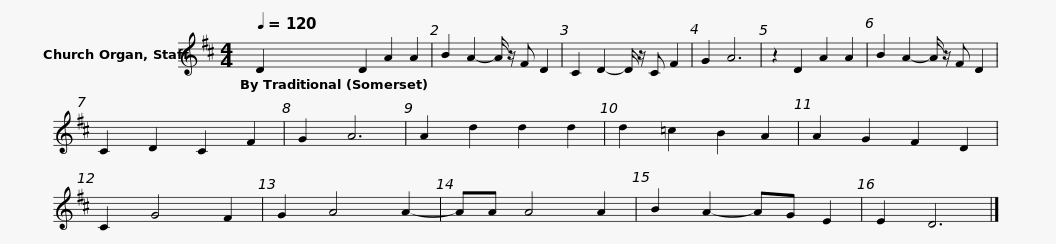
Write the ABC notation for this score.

X:1
L:1/8
Q:1/4=120
M:4/4
I:linebreak $
K:D
V:1 treble
V:1
 D2 D2 A2 A2 | B2 A2- A/ z/ F D2 | C2 D2- D/ z/ C F2 | G2 A6 | z2 D2 A2 A2 | %5
 B2 A2- A/ z/ F D2 | C2 D2 C2 F2 |$ G2 A6 | A2 d2 d2 d2 | d2 =c2 B2 A2 | %10
 A2 G2 F2 D2 | C2 G4 F2 | G2 A4 A2- | AA A4 A2 | B2 A2- AG E2 | %15
 E2 D6 |] %16
